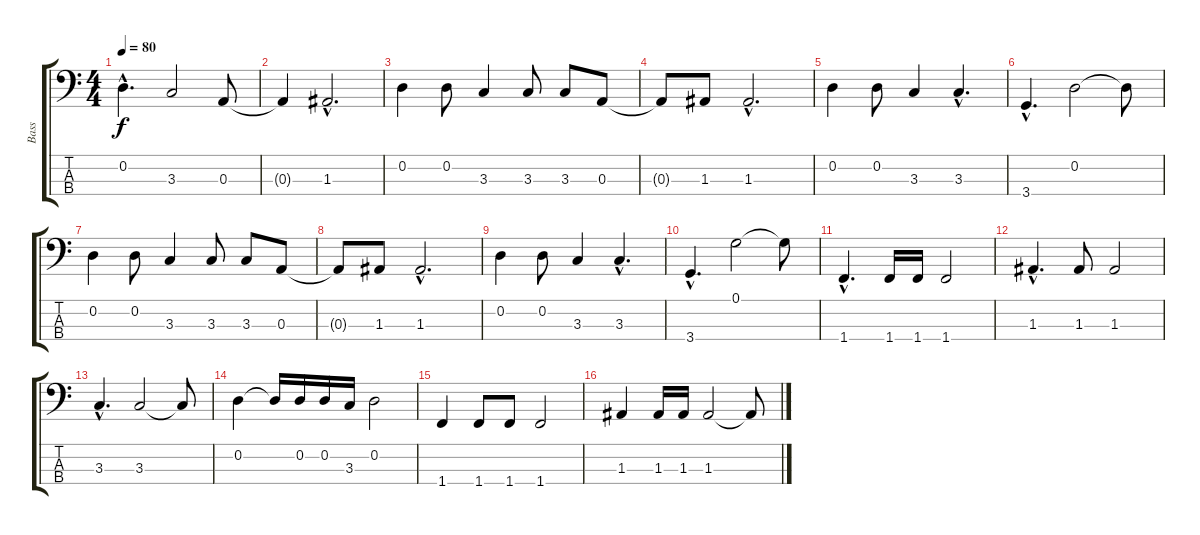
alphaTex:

\track ("Bass" "Bass") {instrument electricbassfinger}
\staff {score tabs}
\tuning (G2 D2 A1 E1) {hide}
\ts (4 4)
\tempo 80
\clef f4
\ks c
0.2{hac t}.4{d dy f} 3.3.2 0.3.8 |
0.3{t}.4 1.3{hac}.2{d} |
0.2.4 0.2.8 3.3.4 3.3.8 3.3.8 0.3.8 |
0.3{t}.8 1.3.8 1.3{hac}.2{d} |
0.2.4 0.2.8 3.3.4 3.3{hac}.4{d} |
3.4{hac}.4{d} 0.2.2 0.2{t}.8 |
0.2.4 0.2.8 3.3.4 3.3.8 3.3.8 0.3.8 |
0.3{t}.8 1.3.8 1.3{hac}.2{d} |
0.2.4 0.2.8 3.3.4 3.3{hac}.4{d} |
3.4{hac}.4{d} 0.1.2 0.1{t}.8 |
1.4{hac}.4{d} 1.4.16 1.4.16 1.4.2 |
1.3{hac}.4{d} 1.3.8 1.3.2 |
3.3{hac}.4{d} 3.3.2 3.3{t}.8 |
0.2.4 0.2{t}.16 0.2.16 0.2.16 3.3.16 0.2.2 |
1.4.4 1.4.8 1.4.8 1.4.2 |
1.3.4 1.3.16 1.3.16 1.3.2 1.3{t}.8
